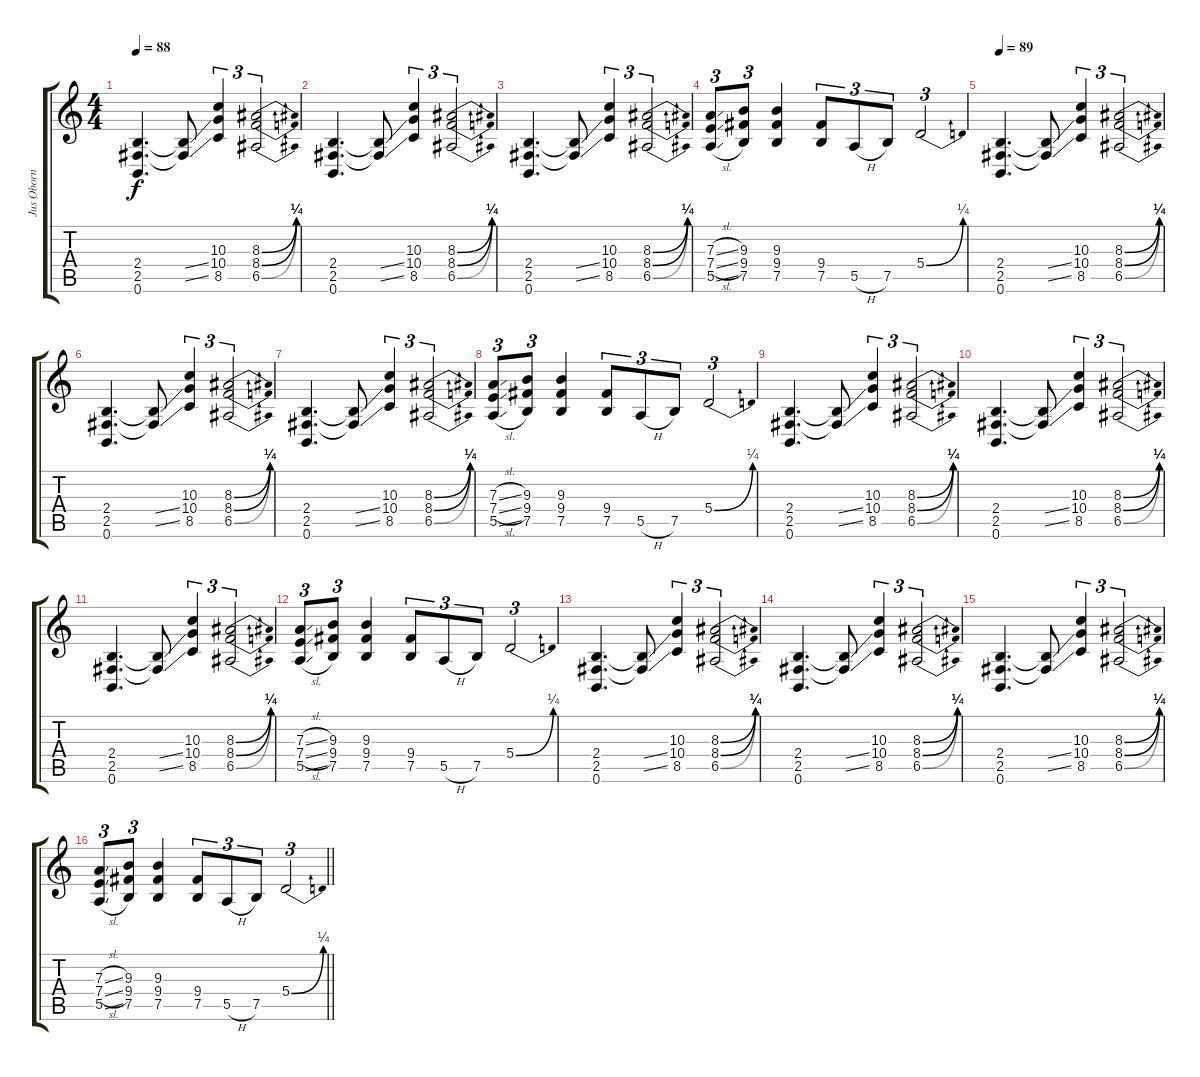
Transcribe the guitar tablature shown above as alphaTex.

\track ("Jus Oborn" "Jus Oborn") {instrument electricguitarjazz}
\staff {score tabs}
\tuning (B3 Gb3 D3 A2 E2 B1) {hide}
\ts (4 4)
\section ("" "")
\tempo 88
\clef g2
\ks c
(2.4 2.5 0.6).4{d dy f} (2.4{ss t} 2.5{ss t}).8 (10.3 10.4 8.5).4{tu (3 2)} (8.3{be (bend 0 0 60 1)} 8.4{be (bend 0 0 60 1)} 6.5{be (bend 0 0 60 1)}).2{tu (3 2)} |
(2.4 2.5 0.6).4{d} (2.4{ss t} 2.5{ss t}).8 (10.3 10.4 8.5).4{tu (3 2)} (8.3{be (bend 0 0 60 1)} 8.4{be (bend 0 0 60 1)} 6.5{be (bend 0 0 60 1)}).2{tu (3 2)} |
(2.4 2.5 0.6).4{d} (2.4{ss t} 2.5{ss t}).8 (10.3 10.4 8.5).4{tu (3 2)} (8.3{be (bend 0 0 60 1)} 8.4{be (bend 0 0 60 1)} 6.5{be (bend 0 0 60 1)}).2{tu (3 2)} |
(7.3{sl} 7.4{sl} 5.5{sl}).8{tu (3 2)} (9.3 9.4 7.5).8{tu (3 2)} (9.3 9.4 7.5).4 (9.4 7.5).8{tu (3 2)} 5.5{h}.8{tu (3 2)} 7.5.8{tu (3 2)} 5.4{be (bend 0 0 60 1)}.2{tu (3 2)} |
\tempo 89
(2.4 2.5 0.6).4{d} (2.4{ss t} 2.5{ss t}).8 (10.3 10.4 8.5).4{tu (3 2)} (8.3{be (bend 0 0 60 1)} 8.4{be (bend 0 0 60 1)} 6.5{be (bend 0 0 60 1)}).2{tu (3 2)} |
(2.4 2.5 0.6).4{d} (2.4{ss t} 2.5{ss t}).8 (10.3 10.4 8.5).4{tu (3 2)} (8.3{be (bend 0 0 60 1)} 8.4{be (bend 0 0 60 1)} 6.5{be (bend 0 0 60 1)}).2{tu (3 2)} |
(2.4 2.5 0.6).4{d} (2.4{ss t} 2.5{ss t}).8 (10.3 10.4 8.5).4{tu (3 2)} (8.3{be (bend 0 0 60 1)} 8.4{be (bend 0 0 60 1)} 6.5{be (bend 0 0 60 1)}).2{tu (3 2)} |
(7.3{sl} 7.4{sl} 5.5{sl}).8{tu (3 2)} (9.3 9.4 7.5).8{tu (3 2)} (9.3 9.4 7.5).4 (9.4 7.5).8{tu (3 2)} 5.5{h}.8{tu (3 2)} 7.5.8{tu (3 2)} 5.4{be (bend 0 0 60 1)}.2{tu (3 2)} |
(2.4 2.5 0.6).4{d} (2.4{ss t} 2.5{ss t}).8 (10.3 10.4 8.5).4{tu (3 2)} (8.3{be (bend 0 0 60 1)} 8.4{be (bend 0 0 60 1)} 6.5{be (bend 0 0 60 1)}).2{tu (3 2)} |
(2.4 2.5 0.6).4{d} (2.4{ss t} 2.5{ss t}).8 (10.3 10.4 8.5).4{tu (3 2)} (8.3{be (bend 0 0 60 1)} 8.4{be (bend 0 0 60 1)} 6.5{be (bend 0 0 60 1)}).2{tu (3 2)} |
(2.4 2.5 0.6).4{d} (2.4{ss t} 2.5{ss t}).8 (10.3 10.4 8.5).4{tu (3 2)} (8.3{be (bend 0 0 60 1)} 8.4{be (bend 0 0 60 1)} 6.5{be (bend 0 0 60 1)}).2{tu (3 2)} |
(7.3{sl} 7.4{sl} 5.5{sl}).8{tu (3 2)} (9.3 9.4 7.5).8{tu (3 2)} (9.3 9.4 7.5).4 (9.4 7.5).8{tu (3 2)} 5.5{h}.8{tu (3 2)} 7.5.8{tu (3 2)} 5.4{be (bend 0 0 60 1)}.2{tu (3 2)} |
(2.4 2.5 0.6).4{d} (2.4{ss t} 2.5{ss t}).8 (10.3 10.4 8.5).4{tu (3 2)} (8.3{be (bend 0 0 60 1)} 8.4{be (bend 0 0 60 1)} 6.5{be (bend 0 0 60 1)}).2{tu (3 2)} |
(2.4 2.5 0.6).4{d} (2.4{ss t} 2.5{ss t}).8 (10.3 10.4 8.5).4{tu (3 2)} (8.3{be (bend 0 0 60 1)} 8.4{be (bend 0 0 60 1)} 6.5{be (bend 0 0 60 1)}).2{tu (3 2)} |
(2.4 2.5 0.6).4{d} (2.4{ss t} 2.5{ss t}).8 (10.3 10.4 8.5).4{tu (3 2)} (8.3{be (bend 0 0 60 1)} 8.4{be (bend 0 0 60 1)} 6.5{be (bend 0 0 60 1)}).2{tu (3 2)} |
\barLineRight lightlight
(7.3{sl} 7.4{sl} 5.5{sl}).8{tu (3 2)} (9.3 9.4 7.5).8{tu (3 2)} (9.3 9.4 7.5).4 (9.4 7.5).8{tu (3 2)} 5.5{h}.8{tu (3 2)} 7.5.8{tu (3 2)} 5.4{be (bend 0 0 60 1)}.2{tu (3 2)}
